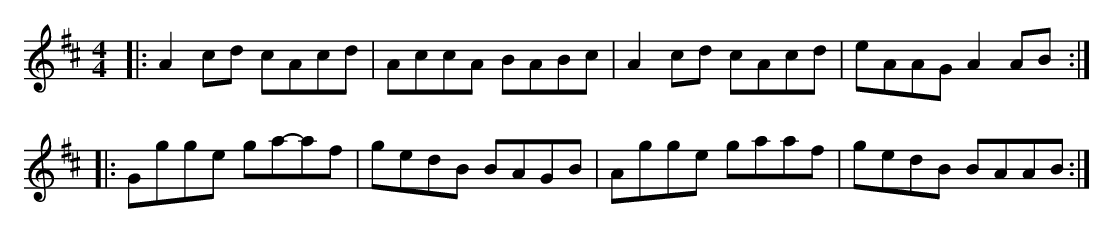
X:1
M:4/4
K:Amix
|:A2cd cAcd|AccA BABc|A2 cd cAcd|eAAG A2AB:|
|:Ggge ga-af|gedB BAGB|Agge gaaf|gedB BAAB:|
